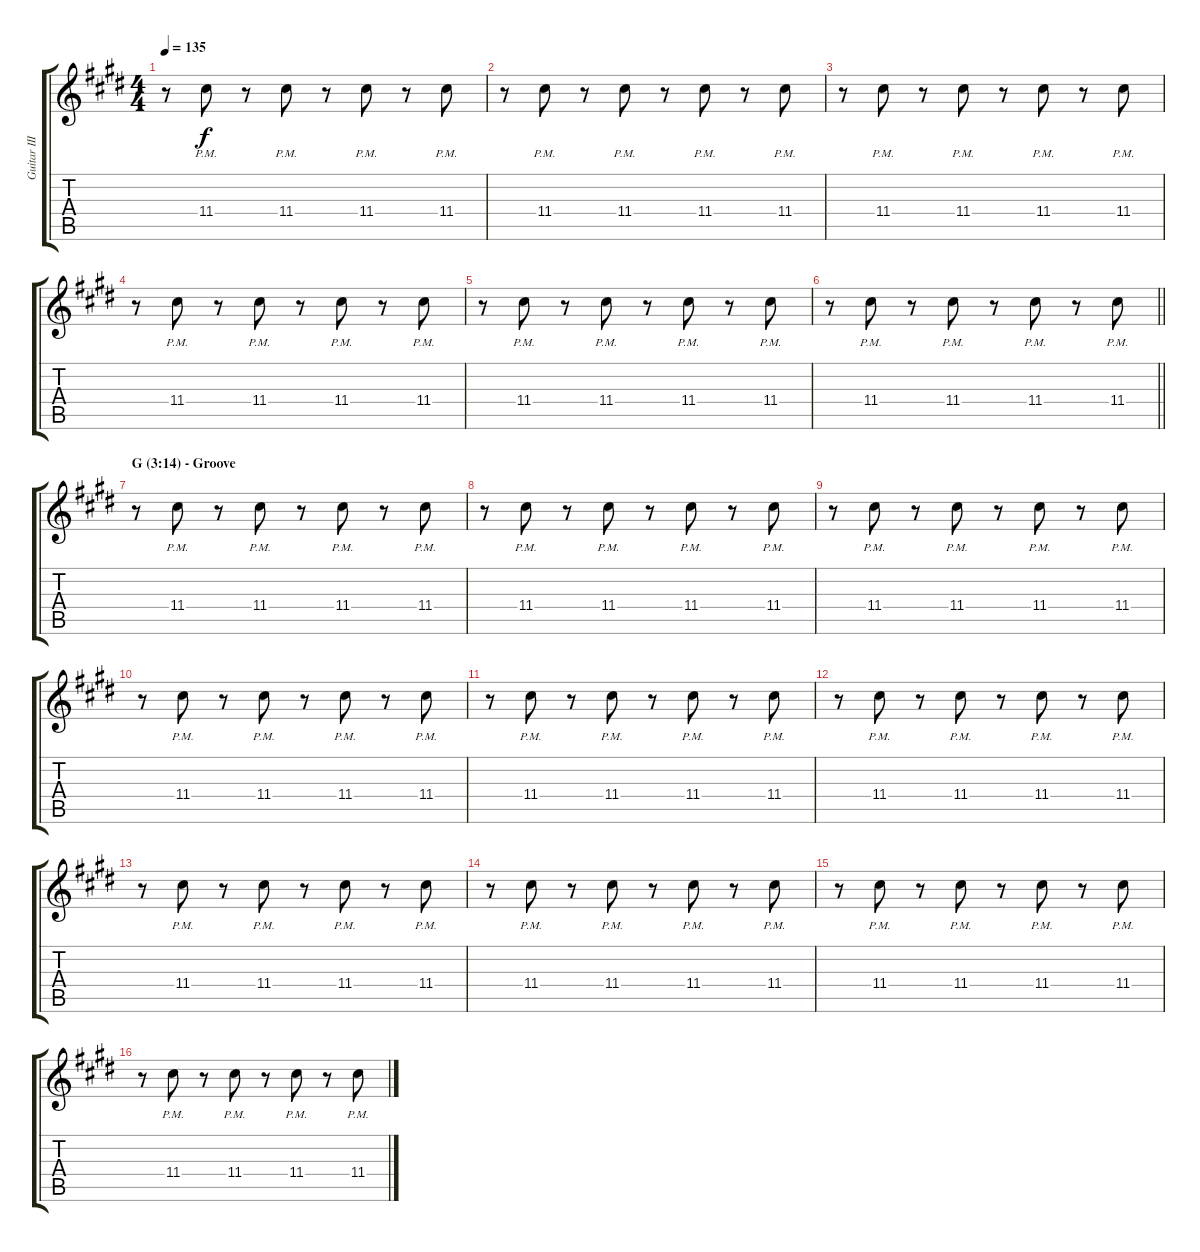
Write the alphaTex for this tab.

\track ("Guitar III." "Guitar III") {instrument electricguitarjazz}
\staff {score tabs}
\tuning (E4 B3 G3 D3 A2 E2) {hide}
\ts (4 4)
\tempo 135
\clef g2
\ks c#minor
r.8{dy f} 11.4{pm}.8 r.8 11.4{pm}.8 r.8 11.4{pm}.8 r.8 11.4{pm}.8 |
r.8 11.4{pm}.8 r.8 11.4{pm}.8 r.8 11.4{pm}.8 r.8 11.4{pm}.8 |
r.8 11.4{pm}.8 r.8 11.4{pm}.8 r.8 11.4{pm}.8 r.8 11.4{pm}.8 |
r.8 11.4{pm}.8 r.8 11.4{pm}.8 r.8 11.4{pm}.8 r.8 11.4{pm}.8 |
r.8 11.4{pm}.8 r.8 11.4{pm}.8 r.8 11.4{pm}.8 r.8 11.4{pm}.8 |
\barLineRight lightlight
r.8 11.4{pm}.8 r.8 11.4{pm}.8 r.8 11.4{pm}.8 r.8 11.4{pm}.8 |
\section ("" "G (3:14) - Groove")
r.8 11.4{pm}.8 r.8 11.4{pm}.8 r.8 11.4{pm}.8 r.8 11.4{pm}.8 |
r.8 11.4{pm}.8 r.8 11.4{pm}.8 r.8 11.4{pm}.8 r.8 11.4{pm}.8 |
r.8 11.4{pm}.8 r.8 11.4{pm}.8 r.8 11.4{pm}.8 r.8 11.4{pm}.8 |
r.8 11.4{pm}.8 r.8 11.4{pm}.8 r.8 11.4{pm}.8 r.8 11.4{pm}.8 |
r.8 11.4{pm}.8 r.8 11.4{pm}.8 r.8 11.4{pm}.8 r.8 11.4{pm}.8 |
r.8 11.4{pm}.8 r.8 11.4{pm}.8 r.8 11.4{pm}.8 r.8 11.4{pm}.8 |
r.8 11.4{pm}.8 r.8 11.4{pm}.8 r.8 11.4{pm}.8 r.8 11.4{pm}.8 |
r.8 11.4{pm}.8 r.8 11.4{pm}.8 r.8 11.4{pm}.8 r.8 11.4{pm}.8 |
r.8 11.4{pm}.8 r.8 11.4{pm}.8 r.8 11.4{pm}.8 r.8 11.4{pm}.8 |
r.8 11.4{pm}.8 r.8 11.4{pm}.8 r.8 11.4{pm}.8 r.8 11.4{pm}.8
